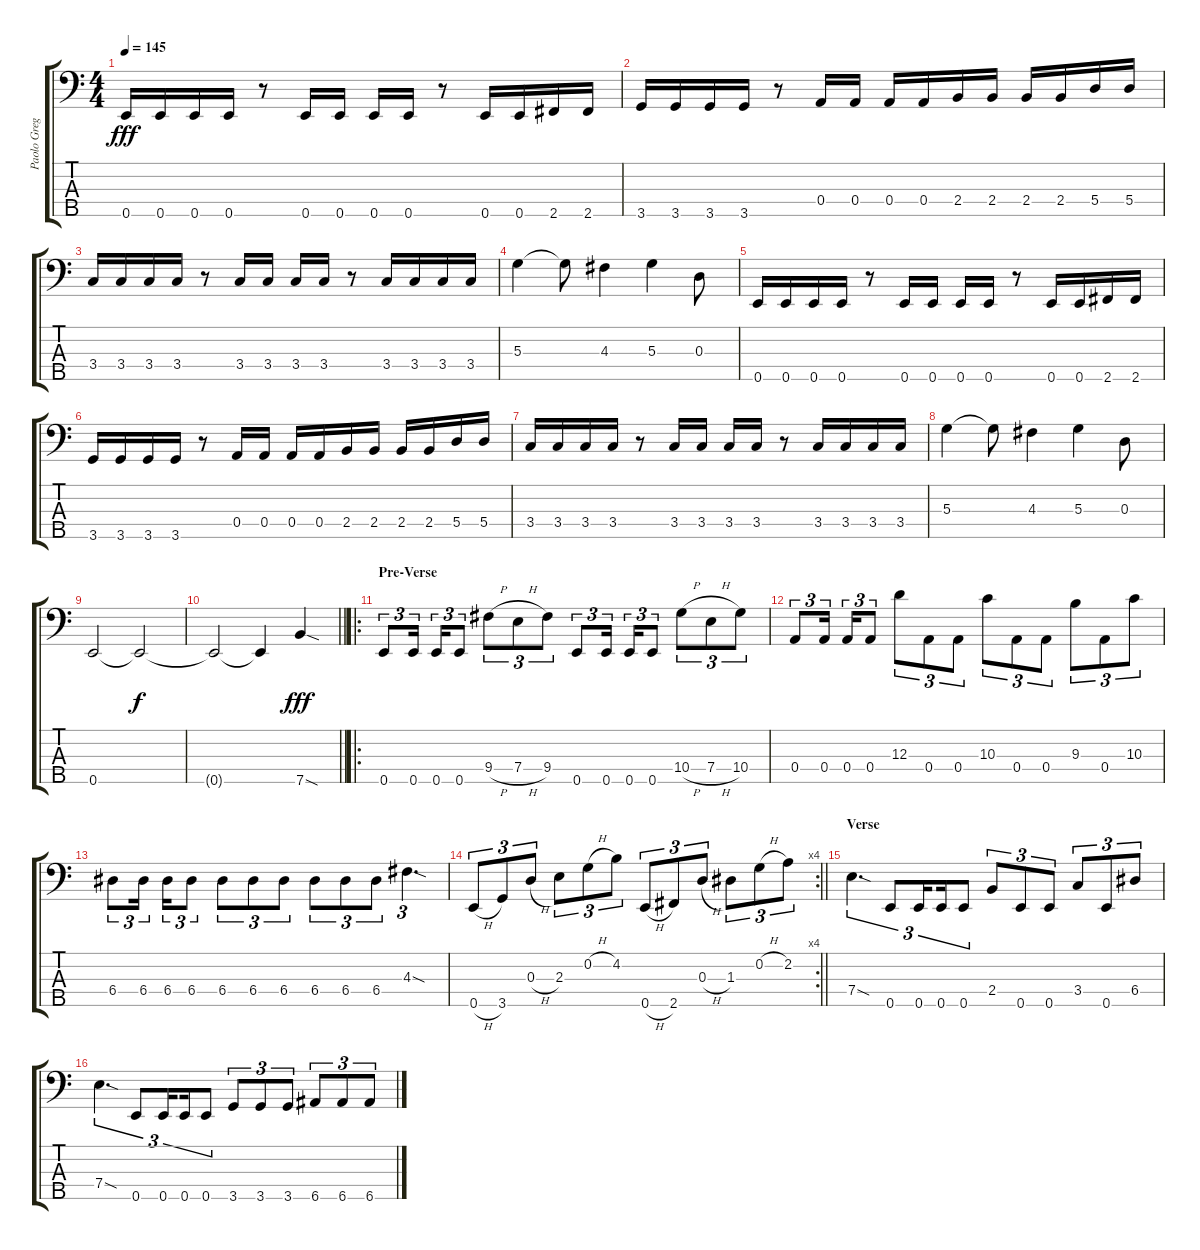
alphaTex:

\track ("Paolo Gregoletto" "Paolo Greg") {instrument electricbassfinger bank 1}
\staff {score tabs}
\tuning (C3 G2 D2 A1 E1) {hide}
\ts (4 4)
\tempo 145
\clef f4
\ks c
0.5.16{dy fff} 0.5.16 0.5.16 0.5.16 r.8 0.5.16 0.5.16 0.5.16 0.5.16 r.8 0.5.16 0.5.16 2.5.16 2.5.16 |
3.5.16 3.5.16 3.5.16 3.5.16 r.8 0.4.16 0.4.16 0.4.16 0.4.16 2.4.16 2.4.16 2.4.16 2.4.16 5.4.16 5.4.16 |
3.4.16 3.4.16 3.4.16 3.4.16 r.8 3.4.16 3.4.16 3.4.16 3.4.16 r.8 3.4.16 3.4.16 3.4.16 3.4.16 |
5.3.4 5.3{t}.8 4.3.4 5.3.4 0.3.8 |
0.5.16 0.5.16 0.5.16 0.5.16 r.8 0.5.16 0.5.16 0.5.16 0.5.16 r.8 0.5.16 0.5.16 2.5.16 2.5.16 |
3.5.16 3.5.16 3.5.16 3.5.16 r.8 0.4.16 0.4.16 0.4.16 0.4.16 2.4.16 2.4.16 2.4.16 2.4.16 5.4.16 5.4.16 |
3.4.16 3.4.16 3.4.16 3.4.16 r.8 3.4.16 3.4.16 3.4.16 3.4.16 r.8 3.4.16 3.4.16 3.4.16 3.4.16 |
5.3.4 5.3{t}.8 4.3.4 5.3.4 0.3.8 |
0.5.2 0.5{t}.2{dy f} |
\barLineRight lightlight
0.5{t}.2 0.5{t}.4 7.5{sod}.4{dy fff} |
\ro
\section ("" "Pre-Verse")
0.5.8{tu (3 2)} 0.5.16{tu (3 2) beam splitsecondary} 0.5.16{tu (3 2)} 0.5.8{tu (3 2)} 9.4{h}.8{tu (3 2)} 7.4{h}.8{tu (3 2)} 9.4.8{tu (3 2)} 0.5.8{tu (3 2)} 0.5.16{tu (3 2) beam splitsecondary} 0.5.16{tu (3 2)} 0.5.8{tu (3 2)} 10.4{h}.8{tu (3 2)} 7.4{h}.8{tu (3 2)} 10.4.8{tu (3 2)} |
0.4.8{tu (3 2)} 0.4.16{tu (3 2) beam splitsecondary} 0.4.16{tu (3 2)} 0.4.8{tu (3 2)} 12.3.8{tu (3 2)} 0.4.8{tu (3 2)} 0.4.8{tu (3 2)} 10.3.8{tu (3 2)} 0.4.8{tu (3 2)} 0.4.8{tu (3 2)} 9.3.8{tu (3 2)} 0.4.8{tu (3 2)} 10.3.8{tu (3 2)} |
6.4.8{tu (3 2)} 6.4.16{tu (3 2) beam splitsecondary} 6.4.16{tu (3 2)} 6.4.8{tu (3 2)} 6.4.8{tu (3 2)} 6.4.8{tu (3 2)} 6.4.8{tu (3 2)} 6.4.8{tu (3 2)} 6.4.8{tu (3 2)} 6.4.8{tu (3 2)} 4.3{sod}.4{d tu (3 2)} |
\rc 4
\barLineRight lightlight
0.5{h}.8{tu (3 2)} 3.5.8{tu (3 2)} 0.3{h}.8{tu (3 2)} 2.3.8{tu (3 2)} 0.2{h}.8{tu (3 2)} 4.2.8{tu (3 2)} 0.5{h}.8{tu (3 2)} 2.5.8{tu (3 2)} 0.3{h}.8{tu (3 2)} 1.3.8{tu (3 2)} 0.2{h}.8{tu (3 2)} 2.2.8{tu (3 2)} |
\section ("" "Verse")
7.4{sod}.4{d tu (3 2)} 0.5.8{tu (3 2)} 0.5.16{tu (3 2) beam splitsecondary} 0.5.16{tu (3 2)} 0.5.8{tu (3 2)} 2.4.8{tu (3 2)} 0.5.8{tu (3 2)} 0.5.8{tu (3 2)} 3.4.8{tu (3 2)} 0.5.8{tu (3 2)} 6.4.8{tu (3 2)} |
7.4{sod}.4{d tu (3 2)} 0.5.8{tu (3 2)} 0.5.16{tu (3 2) beam splitsecondary} 0.5.16{tu (3 2)} 0.5.8{tu (3 2)} 3.5.8{tu (3 2)} 3.5.8{tu (3 2)} 3.5.8{tu (3 2)} 6.5.8{tu (3 2)} 6.5.8{tu (3 2)} 6.5.8{tu (3 2)}
